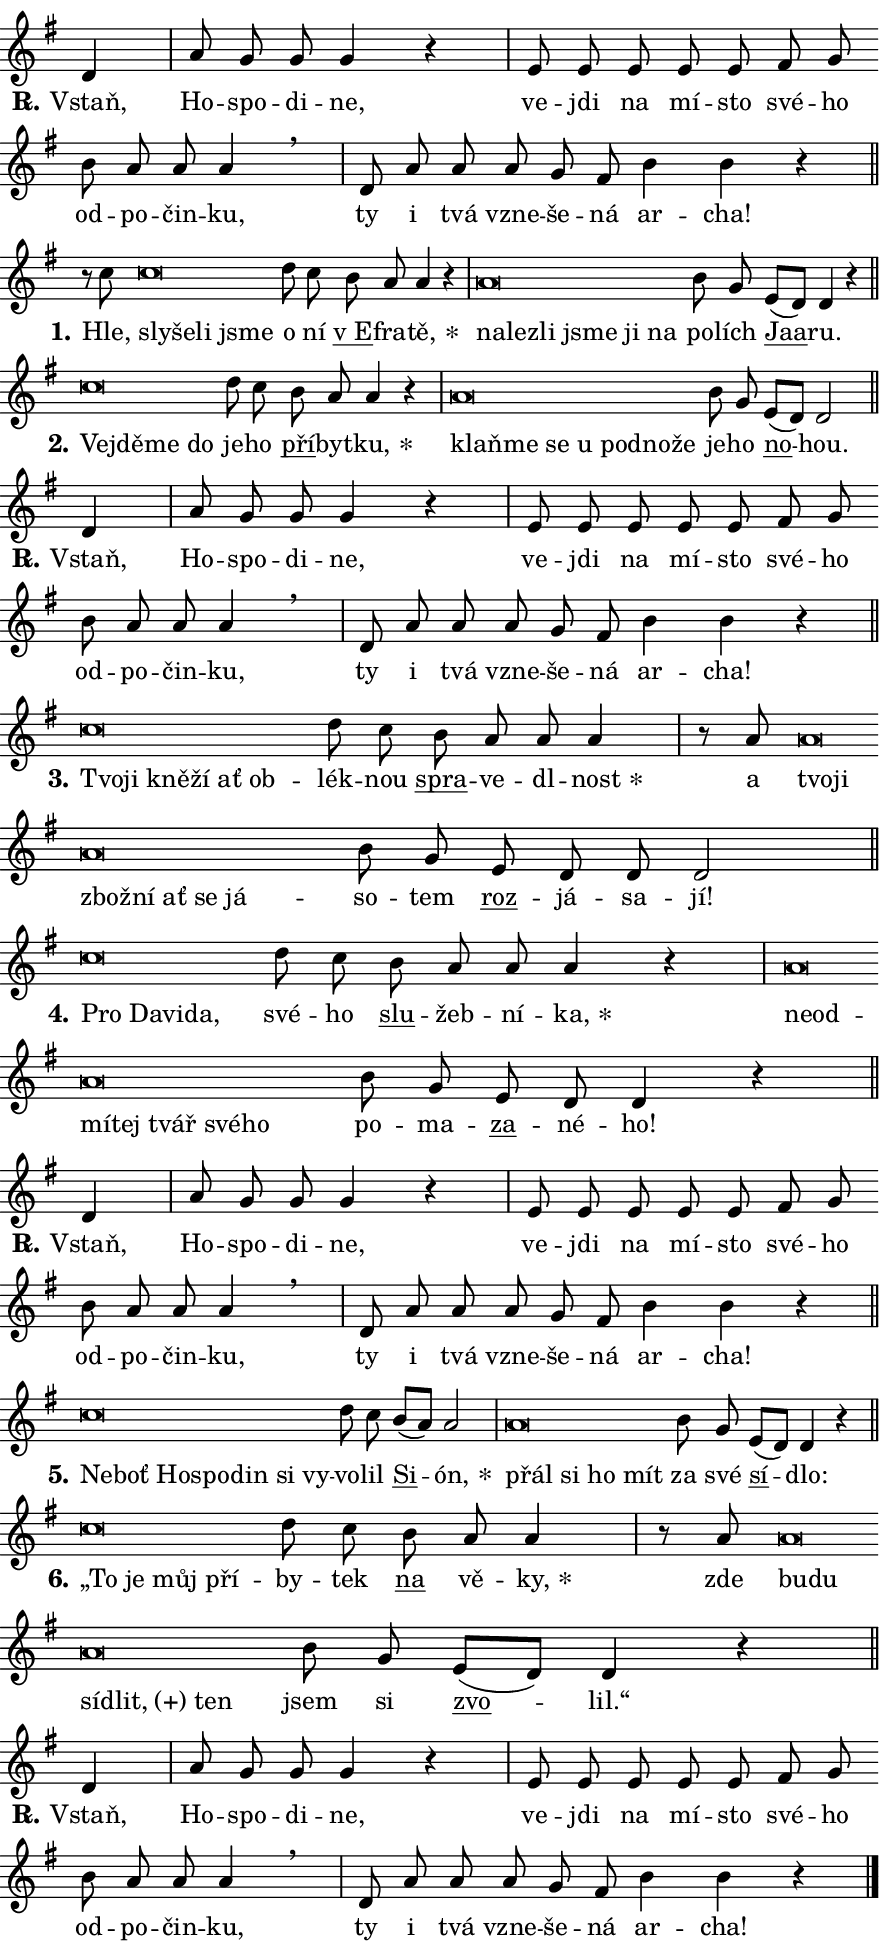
\version "2.24.0"
\header { tagline = "" }
\paper {
  indent = 0\cm
  top-margin = 0\cm
  right-margin = 0.13\cm % to fit lyric hyphens
  bottom-margin = 0\cm
  left-margin = 0\cm
  paper-width = 15\cm
  page-breaking = #ly:one-page-breaking
  system-system-spacing.basic-distance = #11
  score-system-spacing.basic-distance = #11
  ragged-last = ##f
}


%% Author: Thomas Morley
%% https://lists.gnu.org/archive/html/lilypond-user/2020-05/msg00002.html
#(define (line-position grob)
"Returns position of @var[grob} in current system:
   @code{'start}, if at first time-step
   @code{'end}, if at last time-step
   @code{'middle} otherwise
"
  (let* ((col (ly:item-get-column grob))
         (ln (ly:grob-object col 'left-neighbor))
         (rn (ly:grob-object col 'right-neighbor))
         (col-to-check-left (if (ly:grob? ln) ln col))
         (col-to-check-right (if (ly:grob? rn) rn col))
         (break-dir-left
           (and
             (ly:grob-property col-to-check-left 'non-musical #f)
             (ly:item-break-dir col-to-check-left)))
         (break-dir-right
           (and
             (ly:grob-property col-to-check-right 'non-musical #f)
             (ly:item-break-dir col-to-check-right))))
        (cond ((eqv? 1 break-dir-left) 'start)
              ((eqv? -1 break-dir-right) 'end)
              (else 'middle))))

#(define (tranparent-at-line-position vctor)
  (lambda (grob)
  "Relying on @code{line-position} select the relevant enry from @var{vctor}.
Used to determine transparency,"
    (case (line-position grob)
      ((end) (not (vector-ref vctor 0)))
      ((middle) (not (vector-ref vctor 1)))
      ((start) (not (vector-ref vctor 2))))))

noteHeadBreakVisibility =
#(define-music-function (break-visibility)(vector?)
"Makes @code{NoteHead}s transparent relying on @var{break-visibility}"
#{
  \override NoteHead.transparent =
    #(tranparent-at-line-position break-visibility)
#})

#(define delete-ledgers-for-transparent-note-heads
  (lambda (grob)
    "Reads whether a @code{NoteHead} is transparent.
If so this @code{NoteHead} is removed from @code{'note-heads} from
@var{grob}, which is supposed to be @code{LedgerLineSpanner}.
As a result ledgers are not printed for this @code{NoteHead}"
    (let* ((nhds-array (ly:grob-object grob 'note-heads))
           (nhds-list
             (if (ly:grob-array? nhds-array)
                 (ly:grob-array->list nhds-array)
                 '()))
           ;; Relies on the transparent-property being done before
           ;; Staff.LedgerLineSpanner.after-line-breaking is executed.
           ;; This is fragile ...
           (to-keep
             (remove
               (lambda (nhd)
                 (ly:grob-property nhd 'transparent #f))
               nhds-list)))
      ;; TODO find a better method to iterate over grob-arrays, similiar
      ;; to filter/remove etc for lists
      ;; For now rebuilt from scratch
      (set! (ly:grob-object grob 'note-heads)  '())
      (for-each
        (lambda (nhd)
          (ly:pointer-group-interface::add-grob grob 'note-heads nhd))
        to-keep))))

squashNotes = {
  \override NoteHead.X-extent = #'(-0.2 . 0.2)
  \override NoteHead.Y-extent = #'(-0.75 . 0)
  \override NoteHead.stencil =
    #(lambda (grob)
       (let ((pos (ly:grob-property grob 'staff-position)))
         (begin
           (if (< pos -7) (display "ERROR: Lower brevis then expected\n") (display ""))
           (if (<= pos -6) ly:text-interface::print ly:note-head::print))))
}
unSquashNotes = {
  \revert NoteHead.X-extent
  \revert NoteHead.Y-extent
  \revert NoteHead.stencil
}

hideNotes = \noteHeadBreakVisibility #begin-of-line-visible
unHideNotes = \noteHeadBreakVisibility #all-visible

% work-around for resetting accidentals
% https://lilypond.org/doc/v2.23/Documentation/notation/displaying-rhythms#unmetered-music
cadenzaMeasure = {
  \cadenzaOff
  \partial 1024 s1024
  \cadenzaOn
}

#(define-markup-command (accent layout props text) (markup?)
  "Underline accented syllable"
  (interpret-markup layout props
    #{\markup \override #'(offset . 4.3) \underline { #text }#}))

responsum = \markup \concat {
  "R" \hspace #-1.05 \path #0.1 #'((moveto 0 0.07) (lineto 0.9 0.8)) \hspace #0.05 "."
}

spaceSize = #0.6828661417322834 % exact space size for TeX Gyre Schola

\layout {
  \context {
    \Staff
    \remove "Time_signature_engraver"
    \override LedgerLineSpanner.after-line-breaking = #delete-ledgers-for-transparent-note-heads
  }
  \context {
    \Lyrics {
      \override LyricSpace.minimum-distance = \spaceSize
      \override LyricText.font-name = #"TeX Gyre Schola"
      \override LyricText.font-size = 1
      \override StanzaNumber.font-name = #"TeX Gyre Schola Bold"
      \override StanzaNumber.font-size = 1
    }
  }
  \context {
    \Score 
    \override NoteHead.text =
      #(lambda (grob) 
        (let ((pos (ly:grob-property grob 'staff-position)))
          #{\markup {
            \combine
              \halign #-0.55 \raise #(if (= pos -6) 0 0.5) \override #'(thickness . 2) \draw-line #'(3.2 . 0)
              \musicglyph "noteheads.sM1"
          }#}))
  }
}

% magnetic-lyrics.ily
%
%   written by
%     Jean Abou Samra <jean@abou-samra.fr>
%     Werner Lemberg <wl@gnu.org>
%
%   adapted by
%     Jiri Hon <jiri.hon@gmail.com>
%
% Version 2022-Apr-15

% https://www.mail-archive.com/lilypond-user@gnu.org/msg149350.html

#(define (Left_hyphen_pointer_engraver context)
   "Collect syllable-hyphen-syllable occurrences in lyrics and store
them in properties.  This engraver only looks to the left.  For
example, if the lyrics input is @code{foo -- bar}, it does the
following.

@itemize @bullet
@item
Set the @code{text} property of the @code{LyricHyphen} grob between
@q{foo} and @q{bar} to @code{foo}.

@item
Set the @code{left-hyphen} property of the @code{LyricText} grob with
text @q{foo} to the @code{LyricHyphen} grob between @q{foo} and
@q{bar}.
@end itemize

Use this auxiliary engraver in combination with the
@code{lyric-@/text::@/apply-@/magnetic-@/offset!} hook."
   (let ((hyphen #f)
         (text #f))
     (make-engraver
      (acknowledgers
       ((lyric-syllable-interface engraver grob source-engraver)
        (set! text grob)))
      (end-acknowledgers
       ((lyric-hyphen-interface engraver grob source-engraver)
        ;(when (not (grob::has-interface grob 'lyric-space-interface))
          (set! hyphen grob)));)
      ((stop-translation-timestep engraver)
       (when (and text hyphen)
         (ly:grob-set-object! text 'left-hyphen hyphen))
       (set! text #f)
       (set! hyphen #f)))))

#(define (lyric-text::apply-magnetic-offset! grob)
   "If the space between two syllables is less than the value in
property @code{LyricText@/.details@/.squash-threshold}, move the right
syllable to the left so that it gets concatenated with the left
syllable.

Use this function as a hook for
@code{LyricText@/.after-@/line-@/breaking} if the
@code{Left_@/hyphen_@/pointer_@/engraver} is active."
   (let ((hyphen (ly:grob-object grob 'left-hyphen #f)))
     (when hyphen
       (let ((left-text (ly:spanner-bound hyphen LEFT)))
         (when (grob::has-interface left-text 'lyric-syllable-interface)
           (let* ((common (ly:grob-common-refpoint grob left-text X))
                  (this-x-ext (ly:grob-extent grob common X))
                  (left-x-ext
                   (begin
                     ;; Trigger magnetism for left-text.
                     (ly:grob-property left-text 'after-line-breaking)
                     (ly:grob-extent left-text common X)))
                  ;; `delta` is the gap width between two syllables.
                  (delta (- (interval-start this-x-ext)
                            (interval-end left-x-ext)))
                  (details (ly:grob-property grob 'details))
                  (threshold (assoc-get 'squash-threshold details 0.2)))
             (when (< delta threshold)
               (let* (;; We have to manipulate the input text so that
                      ;; ligatures crossing syllable boundaries are not
                      ;; disabled.  For languages based on the Latin
                      ;; script this is essentially a beautification.
                      ;; However, for non-Western scripts it can be a
                      ;; necessity.
                      (lt (ly:grob-property left-text 'text))
                      (rt (ly:grob-property grob 'text))
                      (is-space (grob::has-interface hyphen 'lyric-space-interface))
                      (space (if is-space " " ""))
                      (extra-delta (if is-space spaceSize 0))
                      ;; Append new syllable.
                      (ltrt-space (if (and (string? lt) (string? rt))
                                (string-append lt space rt)
                                (make-concat-markup (list lt space rt))))
                      ;; Right-align `ltrt` to the right side.
                      (ltrt-space-markup (grob-interpret-markup
                               grob
                               (make-translate-markup
                                (cons (interval-length this-x-ext) 0)
                                (make-right-align-markup ltrt-space)))))
                 (begin
                   ;; Don't print `left-text`.
                   (ly:grob-set-property! left-text 'stencil #f)
                   ;; Set text and stencil (which holds all collected
                   ;; syllables so far) and shift it to the left.
                   (ly:grob-set-property! grob 'text ltrt-space)
                   (ly:grob-set-property! grob 'stencil ltrt-space-markup)
                   (ly:grob-translate-axis! grob (- (- delta extra-delta)) X))))))))))


#(define (lyric-hyphen::displace-bounds-first grob)
   ;; Make very sure this callback isn't triggered too early.
   (let ((left (ly:spanner-bound grob LEFT))
         (right (ly:spanner-bound grob RIGHT)))
     (ly:grob-property left 'after-line-breaking)
     (ly:grob-property right 'after-line-breaking)
     (ly:lyric-hyphen::print grob)))

squashThreshold = #0.4

\layout {
  \context {
    \Lyrics
    \consists #Left_hyphen_pointer_engraver
    \override LyricText.after-line-breaking =
      #lyric-text::apply-magnetic-offset!
    \override LyricHyphen.stencil = #lyric-hyphen::displace-bounds-first
    \override LyricText.details.squash-threshold = \squashThreshold
    \override LyricHyphen.minimum-distance = 0
    \override LyricHyphen.minimum-length = \squashThreshold
  }
}

squashText = \override LyricText.details.squash-threshold = 9999
unSquashText = \override LyricText.details.squash-threshold = \squashThreshold

leftText = \override LyricText.self-alignment-X = #LEFT
unLeftText = \revert LyricText.self-alignment-X

starOffset = #(lambda (grob) 
                (let ((x_offset (ly:self-alignment-interface::aligned-on-x-parent grob)))
                  (if (= x_offset 0) 0 (+ x_offset 1.2))))

star = #(define-music-function (syllable)(string?)
"Append star separator at the end of a syllable"
#{
  \once \override LyricText.X-offset = #starOffset
  \lyricmode { \markup {
    #syllable
    \override #'((font-name . "TeX Gyre Schola Bold")) \hspace #0.2 \lower #0.65 \larger "*"
  } }
#})

starAccent = #(define-music-function (syllable)(string?)
"Append star separator at the end of a syllable and make accent"
#{
  \once \override LyricText.X-offset = #starOffset
  \lyricmode { \markup {
    \accent #syllable
    \override #'((font-name . "TeX Gyre Schola Bold")) \hspace #0.2 \lower #0.65 \larger "*"
  } }
#})

breath = #(define-music-function (syllable)(string?)
"Append breathing indicator at the end of a syllable"
#{
  \lyricmode { \markup { #syllable "+" } }
#})

optionalBreath = #(define-music-function (syllable)(string?)
"Append optional breathing indicator at the end of a syllable"
#{
  \lyricmode { \markup { #syllable "(+)" } }
#})


\score {
    <<
        \new Voice = "melody" { \cadenzaOn \key g \major \relative { d'4 \cadenzaMeasure \bar "|" a'8 g g g4 r \cadenzaMeasure \bar "|" e8 e e e e \bar "" fis g \bar "" b a a a4 \breathe \cadenzaMeasure \bar "|" d,8 a' a \bar "" a g fis b4 b r \cadenzaMeasure \bar "||" \break } }
        \new Lyrics \lyricsto "melody" { \lyricmode { \set stanza = \responsum
Vstaň, Ho -- spo -- di -- ne, ve -- jdi na mí -- sto své -- ho od -- po -- čin -- ku, ty i tvá vzne -- še -- ná ar -- cha! } }
    >>
    \layout {}
}

\score {
    <<
        \new Voice = "melody" { \cadenzaOn \key g \major \relative { r8 c''8 \squashNotes c\breve*1/16 \hideNotes \breve*1/16 \bar "" \breve*1/16 \breve*1/16 \bar "" \unHideNotes \unSquashNotes d8 c \bar "" b a a4 r \cadenzaMeasure \bar "|" \squashNotes a\breve*1/16 \hideNotes \breve*1/16 \bar "" \breve*1/16 \bar "" \breve*1/16 \bar "" \breve*1/16 \breve*1/16 \bar "" \unHideNotes \unSquashNotes b8 g \bar "" e[( d)] d4 r \cadenzaMeasure \bar "||" \break } }
        \new Lyrics \lyricsto "melody" { \lyricmode { \set stanza = "1."
Hle, \leftText sly -- \squashText še -- li jsme \unLeftText \unSquashText o ní \markup \accent "v E" -- fra -- \star tě, \leftText na -- \squashText lez -- li jsme ji na \unLeftText \unSquashText po -- lích \markup \accent Jaa -- ru. } }
    >>
    \layout {}
}

\score {
    <<
        \new Voice = "melody" { \cadenzaOn \key g \major \relative { \squashNotes c''\breve*1/16 \hideNotes \breve*1/16 \bar "" \breve*1/16 \breve*1/16 \bar "" \unHideNotes \unSquashNotes d8 c \bar "" b a a4 r \cadenzaMeasure \bar "|" \squashNotes a\breve*1/16 \hideNotes \breve*1/16 \bar "" \breve*1/16 \bar "" \breve*1/16 \bar "" \breve*1/16 \bar "" \breve*1/16 \breve*1/16 \bar "" \unHideNotes \unSquashNotes b8 g \bar "" e[( d)] d2 \cadenzaMeasure \bar "||" \break } }
        \new Lyrics \lyricsto "melody" { \lyricmode { \set stanza = "2."
\leftText Ve -- \squashText jdě -- me do \unLeftText \unSquashText je -- ho \markup \accent pří -- byt -- \star ku, \leftText klaň -- \squashText me se u pod -- no -- že \unLeftText \unSquashText je -- ho \markup \accent no -- hou. } }
    >>
    \layout {}
}

\score {
    <<
        \new Voice = "melody" { \cadenzaOn \key g \major \relative { d'4 \cadenzaMeasure \bar "|" a'8 g g g4 r \cadenzaMeasure \bar "|" e8 e e e e \bar "" fis g \bar "" b a a a4 \breathe \cadenzaMeasure \bar "|" d,8 a' a \bar "" a g fis b4 b r \cadenzaMeasure \bar "||" \break } }
        \new Lyrics \lyricsto "melody" { \lyricmode { \set stanza = \responsum
Vstaň, Ho -- spo -- di -- ne, ve -- jdi na mí -- sto své -- ho od -- po -- čin -- ku, ty i tvá vzne -- še -- ná ar -- cha! } }
    >>
    \layout {}
}

\score {
    <<
        \new Voice = "melody" { \cadenzaOn \key g \major \relative { \squashNotes c''\breve*1/16 \hideNotes \breve*1/16 \bar "" \breve*1/16 \bar "" \breve*1/16 \bar "" \breve*1/16 \breve*1/16 \bar "" \unHideNotes \unSquashNotes d8 c \bar "" b a a a4 \cadenzaMeasure \bar "|" r8 a8 \squashNotes a\breve*1/16 \hideNotes \breve*1/16 \bar "" \breve*1/16 \bar "" \breve*1/16 \bar "" \breve*1/16 \bar "" \breve*1/16 \breve*1/16 \bar "" \unHideNotes \unSquashNotes b8 g \bar "" e d d d2 \cadenzaMeasure \bar "||" \break } }
        \new Lyrics \lyricsto "melody" { \lyricmode { \set stanza = "3."
\leftText Tvo -- \squashText ji kně -- ží ať ob -- \unLeftText \unSquashText lék -- nou \markup \accent spra -- ve -- dl -- \star nost a \leftText tvo -- \squashText ji zbož -- ní ať se já -- \unLeftText \unSquashText so -- tem \markup \accent roz -- já -- sa -- jí! } }
    >>
    \layout {}
}

\score {
    <<
        \new Voice = "melody" { \cadenzaOn \key g \major \relative { \squashNotes c''\breve*1/16 \hideNotes \breve*1/16 \bar "" \breve*1/16 \breve*1/16 \bar "" \unHideNotes \unSquashNotes d8 c \bar "" b a a a4 r \cadenzaMeasure \bar "|" \squashNotes a\breve*1/16 \hideNotes \breve*1/16 \bar "" \breve*1/16 \bar "" \breve*1/16 \bar "" \breve*1/16 \bar "" \breve*1/16 \breve*1/16 \bar "" \unHideNotes \unSquashNotes b8 g \bar "" e d d4 r \cadenzaMeasure \bar "||" \break } }
        \new Lyrics \lyricsto "melody" { \lyricmode { \set stanza = "4."
\leftText Pro \squashText Da -- vi -- da, \unLeftText \unSquashText své -- ho \markup \accent slu -- žeb -- ní -- \star ka, \leftText ne -- \squashText od -- mí -- tej tvář své -- ho \unLeftText \unSquashText po -- ma -- \markup \accent za -- né -- ho! } }
    >>
    \layout {}
}

\score {
    <<
        \new Voice = "melody" { \cadenzaOn \key g \major \relative { d'4 \cadenzaMeasure \bar "|" a'8 g g g4 r \cadenzaMeasure \bar "|" e8 e e e e \bar "" fis g \bar "" b a a a4 \breathe \cadenzaMeasure \bar "|" d,8 a' a \bar "" a g fis b4 b r \cadenzaMeasure \bar "||" \break } }
        \new Lyrics \lyricsto "melody" { \lyricmode { \set stanza = \responsum
Vstaň, Ho -- spo -- di -- ne, ve -- jdi na mí -- sto své -- ho od -- po -- čin -- ku, ty i tvá vzne -- še -- ná ar -- cha! } }
    >>
    \layout {}
}

\score {
    <<
        \new Voice = "melody" { \cadenzaOn \key g \major \relative { \squashNotes c''\breve*1/16 \hideNotes \breve*1/16 \bar "" \breve*1/16 \bar "" \breve*1/16 \bar "" \breve*1/16 \bar "" \breve*1/16 \breve*1/16 \bar "" \unHideNotes \unSquashNotes d8 c \bar "" b[( a)] a2 \cadenzaMeasure \bar "|" \squashNotes a\breve*1/16 \hideNotes \breve*1/16 \bar "" \breve*1/16 \breve*1/16 \bar "" \unHideNotes \unSquashNotes b8 g \bar "" e[( d)] d4 r \cadenzaMeasure \bar "||" \break } }
        \new Lyrics \lyricsto "melody" { \lyricmode { \set stanza = "5."
\leftText Ne -- \squashText boť Ho -- spo -- din si vy -- \unLeftText \unSquashText vo -- lil \markup \accent Si -- \star ón, \leftText přál \squashText si ho mít \unLeftText \unSquashText za své \markup \accent sí -- dlo: } }
    >>
    \layout {}
}

\score {
    <<
        \new Voice = "melody" { \cadenzaOn \key g \major \relative { \squashNotes c''\breve*1/16 \hideNotes \breve*1/16 \bar "" \breve*1/16 \breve*1/16 \bar "" \unHideNotes \unSquashNotes d8 c \bar "" b a a4 \cadenzaMeasure \bar "|" r8 a8 \squashNotes a\breve*1/16 \hideNotes \breve*1/16 \bar "" \breve*1/16 \bar "" \breve*1/16 \breve*1/16 \bar "" \unHideNotes \unSquashNotes b8 g \bar "" e[( d)] d4 r \cadenzaMeasure \bar "||" \break } }
        \new Lyrics \lyricsto "melody" { \lyricmode { \set stanza = "6."
\leftText „To \squashText je můj pří -- \unLeftText \unSquashText by -- tek \markup \accent na vě -- \star ky, zde \leftText bu -- \squashText du sí -- \optionalBreath dlit, ten \unLeftText \unSquashText jsem si \markup \accent zvo -- lil.“ } }
    >>
    \layout {}
}

\score {
    <<
        \new Voice = "melody" { \cadenzaOn \key g \major \relative { d'4 \cadenzaMeasure \bar "|" a'8 g g g4 r \cadenzaMeasure \bar "|" e8 e e e e \bar "" fis g \bar "" b a a a4 \breathe \cadenzaMeasure \bar "|" d,8 a' a \bar "" a g fis b4 b r \cadenzaMeasure \bar "||" \break } \bar "|." }
        \new Lyrics \lyricsto "melody" { \lyricmode { \set stanza = \responsum
Vstaň, Ho -- spo -- di -- ne, ve -- jdi na mí -- sto své -- ho od -- po -- čin -- ku, ty i tvá vzne -- še -- ná ar -- cha! } }
    >>
    \layout {}
}
